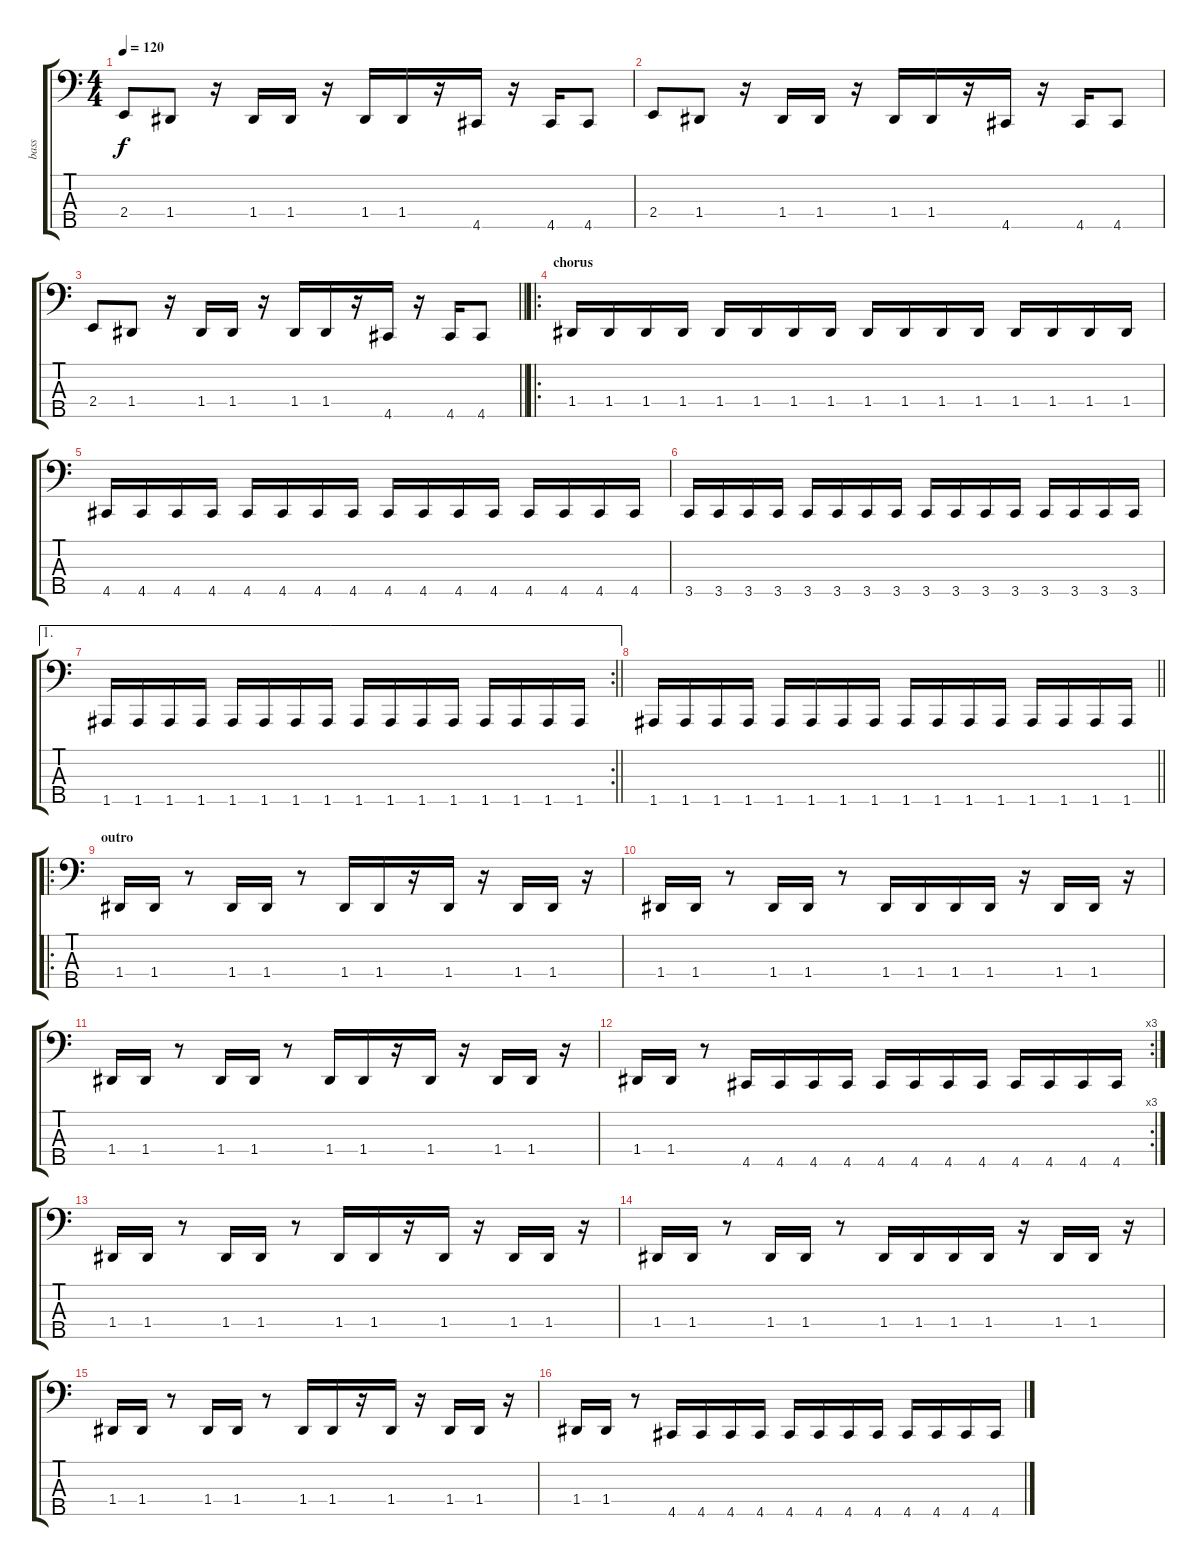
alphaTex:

\track ("bass" "bass") {instrument electricbasspick}
\staff {score tabs}
\tuning (G2 D2 A1 D1 A0) {hide}
\ts (4 4)
\tempo 120
\clef f4
\ks c
2.4.8{dy f} 1.4.8 r.16 1.4.16 1.4.16 r.16 1.4.16 1.4.16 r.16 4.5.16 r.16 4.5.16 4.5.8 |
2.4.8 1.4.8 r.16 1.4.16 1.4.16 r.16 1.4.16 1.4.16 r.16 4.5.16 r.16 4.5.16 4.5.8 |
\barLineRight lightlight
2.4.8 1.4.8 r.16 1.4.16 1.4.16 r.16 1.4.16 1.4.16 r.16 4.5.16 r.16 4.5.16 4.5.8 |
\ro
\section ("" "chorus")
1.4.16 1.4.16 1.4.16 1.4.16 1.4.16 1.4.16 1.4.16 1.4.16 1.4.16 1.4.16 1.4.16 1.4.16 1.4.16 1.4.16 1.4.16 1.4.16 |
4.5.16 4.5.16 4.5.16 4.5.16 4.5.16 4.5.16 4.5.16 4.5.16 4.5.16 4.5.16 4.5.16 4.5.16 4.5.16 4.5.16 4.5.16 4.5.16 |
3.5.16 3.5.16 3.5.16 3.5.16 3.5.16 3.5.16 3.5.16 3.5.16 3.5.16 3.5.16 3.5.16 3.5.16 3.5.16 3.5.16 3.5.16 3.5.16 |
\ae 1
\rc 2
\barLineRight lightlight
1.5.16 1.5.16 1.5.16 1.5.16 1.5.16 1.5.16 1.5.16 1.5.16 1.5.16 1.5.16 1.5.16 1.5.16 1.5.16 1.5.16 1.5.16 1.5.16 |
\barLineRight lightlight
1.5.16 1.5.16 1.5.16 1.5.16 1.5.16 1.5.16 1.5.16 1.5.16 1.5.16 1.5.16 1.5.16 1.5.16 1.5.16 1.5.16 1.5.16 1.5.16 |
\ro
\section ("" "outro")
1.4.16 1.4.16 r.8 1.4.16 1.4.16 r.8 1.4.16 1.4.16 r.16 1.4.16 r.16 1.4.16 1.4.16 r.16 |
1.4.16 1.4.16 r.8 1.4.16 1.4.16 r.8 1.4.16 1.4.16 1.4.16 1.4.16 r.16 1.4.16 1.4.16 r.16 |
1.4.16 1.4.16 r.8 1.4.16 1.4.16 r.8 1.4.16 1.4.16 r.16 1.4.16 r.16 1.4.16 1.4.16 r.16 |
\rc 3
1.4.16 1.4.16 r.8 4.5.16 4.5.16 4.5.16 4.5.16 4.5.16 4.5.16 4.5.16 4.5.16 4.5.16 4.5.16 4.5.16 4.5.16 |
1.4.16 1.4.16 r.8 1.4.16 1.4.16 r.8 1.4.16 1.4.16 r.16 1.4.16 r.16 1.4.16 1.4.16 r.16 |
1.4.16 1.4.16 r.8 1.4.16 1.4.16 r.8 1.4.16 1.4.16 1.4.16 1.4.16 r.16 1.4.16 1.4.16 r.16 |
1.4.16 1.4.16 r.8 1.4.16 1.4.16 r.8 1.4.16 1.4.16 r.16 1.4.16 r.16 1.4.16 1.4.16 r.16 |
1.4.16 1.4.16 r.8 4.5.16 4.5.16 4.5.16 4.5.16 4.5.16 4.5.16 4.5.16 4.5.16 4.5.16 4.5.16 4.5.16 4.5.16
